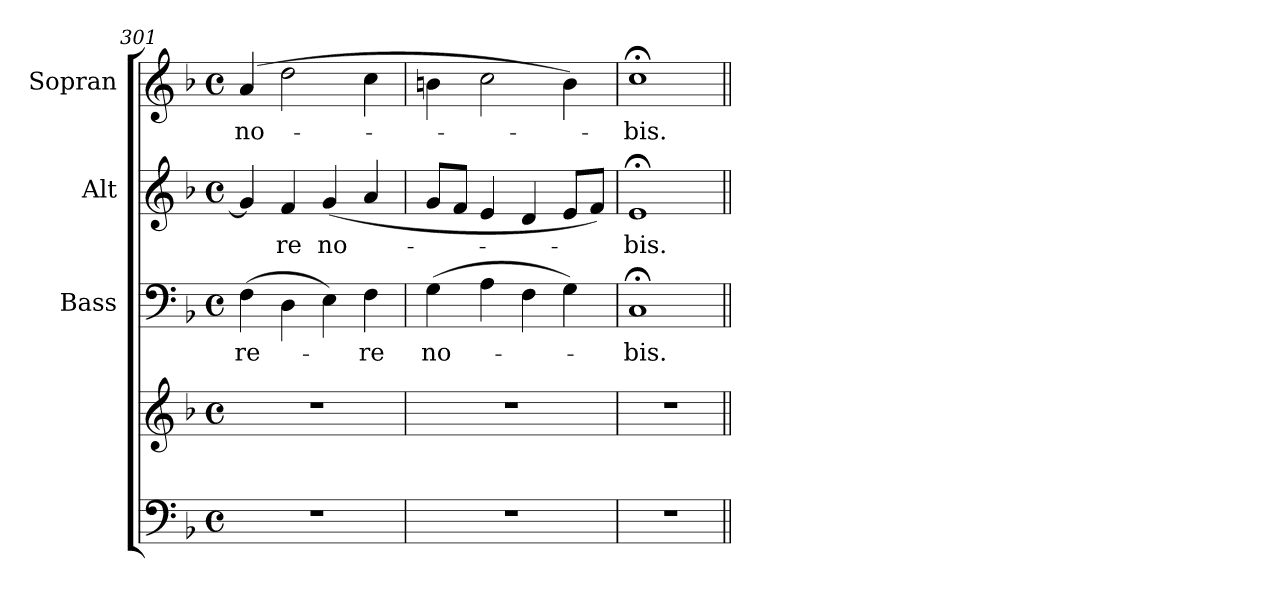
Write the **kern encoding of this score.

**kern	**kern	**kern	**text	**kern	**text	**kern	**text
*part4	*part4	*part3	*part3	*part2	*part2	*part1	*part1
*staff5	*staff4	*staff3	*staff3	*staff2	*staff2	*staff1	*staff1
*	*	*I"Bass	*	*I"Alt	*	*I"Sopran	*
*	*	*I'B.	*	*I'A.	*	*I'S.	*
*clefF4	*clefG2	*clefF4	*	*clefG2	*	*clefG2	*
*k[b-]	*k[b-]	*k[b-]	*	*k[b-]	*	*k[b-]	*
*F:	*F:	*F:	*	*F:	*	*F:	*
*M4/4	*M4/4	*M4/4	*	*M4/4	*	*M4/4	*
*met(c)	*met(c)	*met(c)	*	*met(c)	*	*met(c)	*
=301	=301	=301	=301	=301	=301	=301	=301
!	!	!	!LO:LY:b	!	!	!	!LO:LY:b
1r	1r	(>4F\	-re-	4g/]	.	(4a/	no-
!	!	!	!	!	!LO:LY:b	!	!
.	.	4D\	.	4f/	-re	2dd\	.
!	!	!	!	!	!LO:LY:b	!	!
.	.	4E\)	.	(<4g/	no-	.	.
!	!	!	!LO:LY:b	!	!	!	!
.	.	4F\	-re	4a/	.	4cc\	.
=302	=302	=302	=302	=302	=302	=302	=302
!	!	!	!LO:LY:b	!	!	!	!
1r	1r	(>4G\	no-	8g/L	.	4bn\	.
.	.	.	.	8f/J	.	.	.
.	.	4A\	.	4e/	.	2cc\	.
.	.	4F\	.	4d/	.	.	.
.	.	4G\)	.	8e/L	.	4b\)	.
.	.	.	.	8f/J)	.	.	.
=303	=303	=303	=303	=303	=303	=303	=303
!	!	!	!LO:LY:b	!	!LO:LY:b	!	!LO:LY:b
1r	1r	1C;<	-bis.	1e;<	-bis.	1cc;<	-bis.
=||	=||	=||	=||	=||	=||	=||	=||
*-	*-	*-	*-	*-	*-	*-	*-
